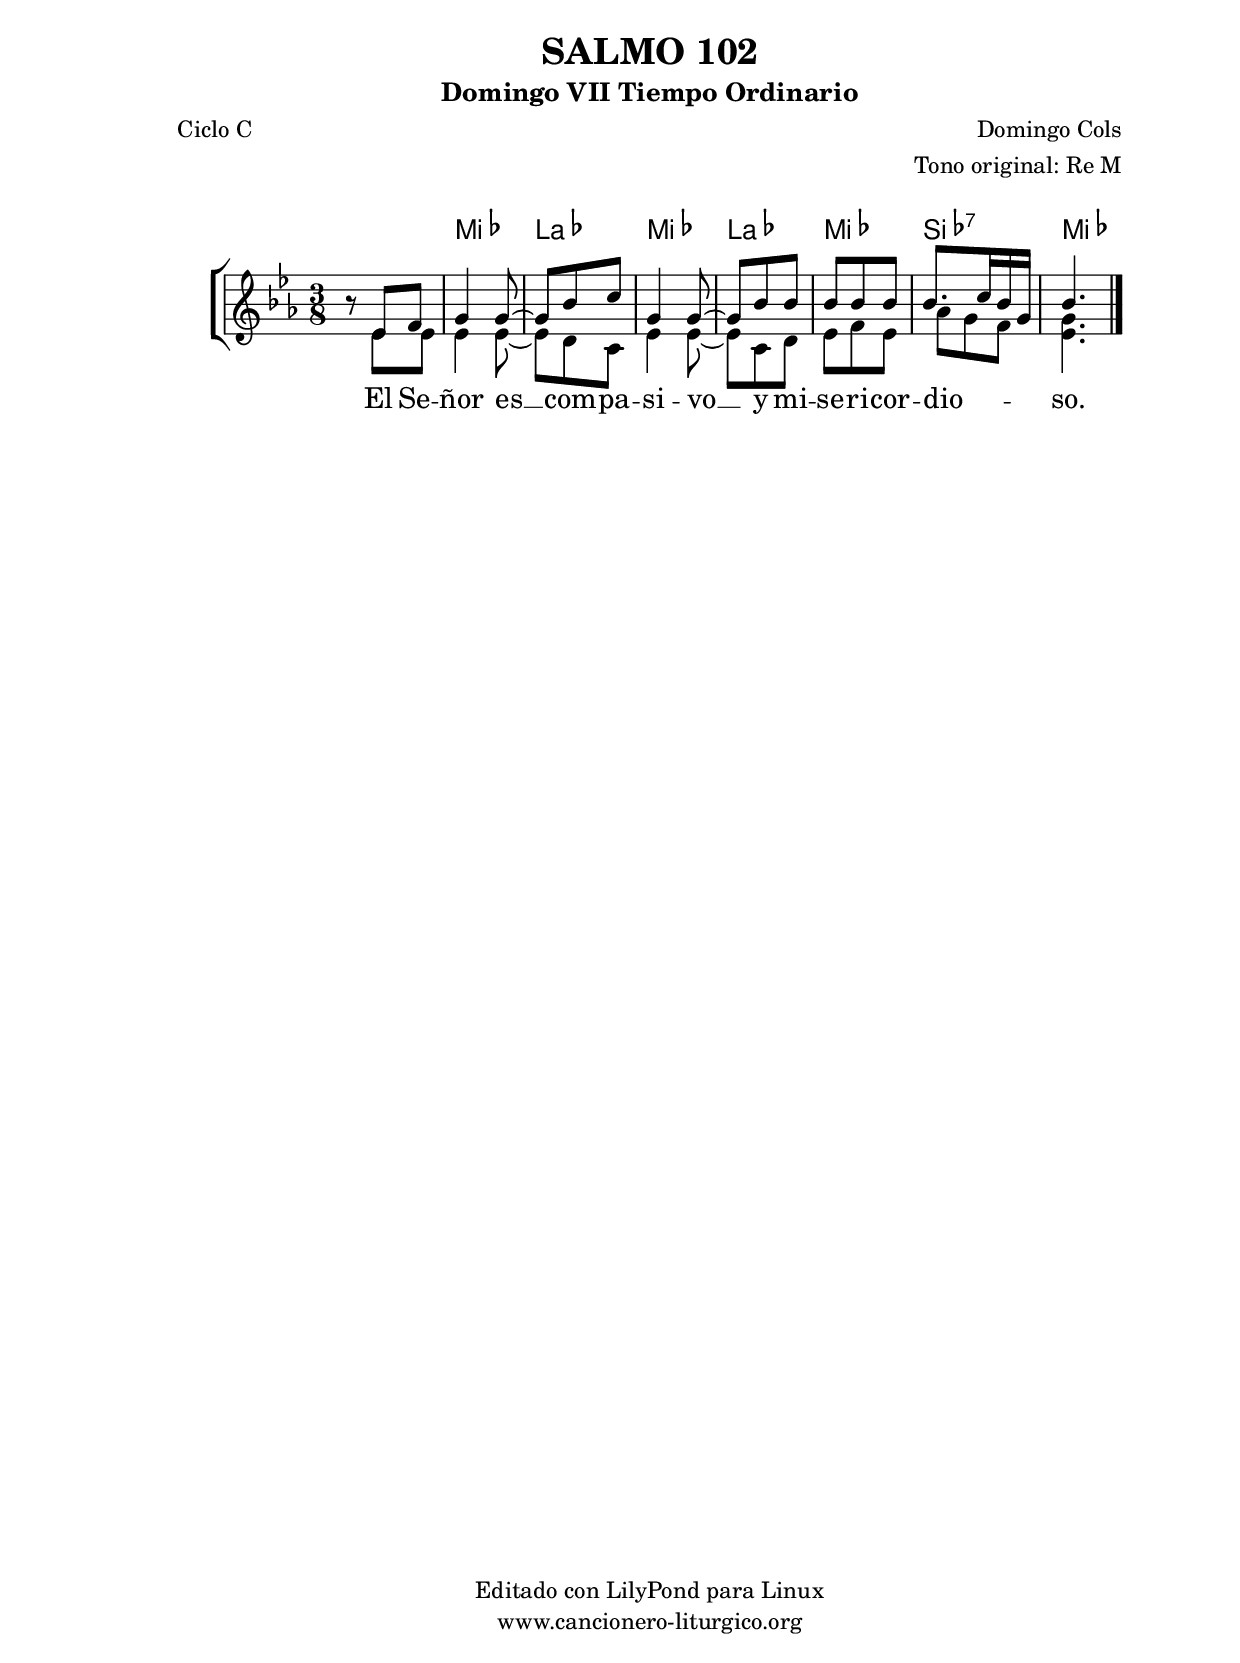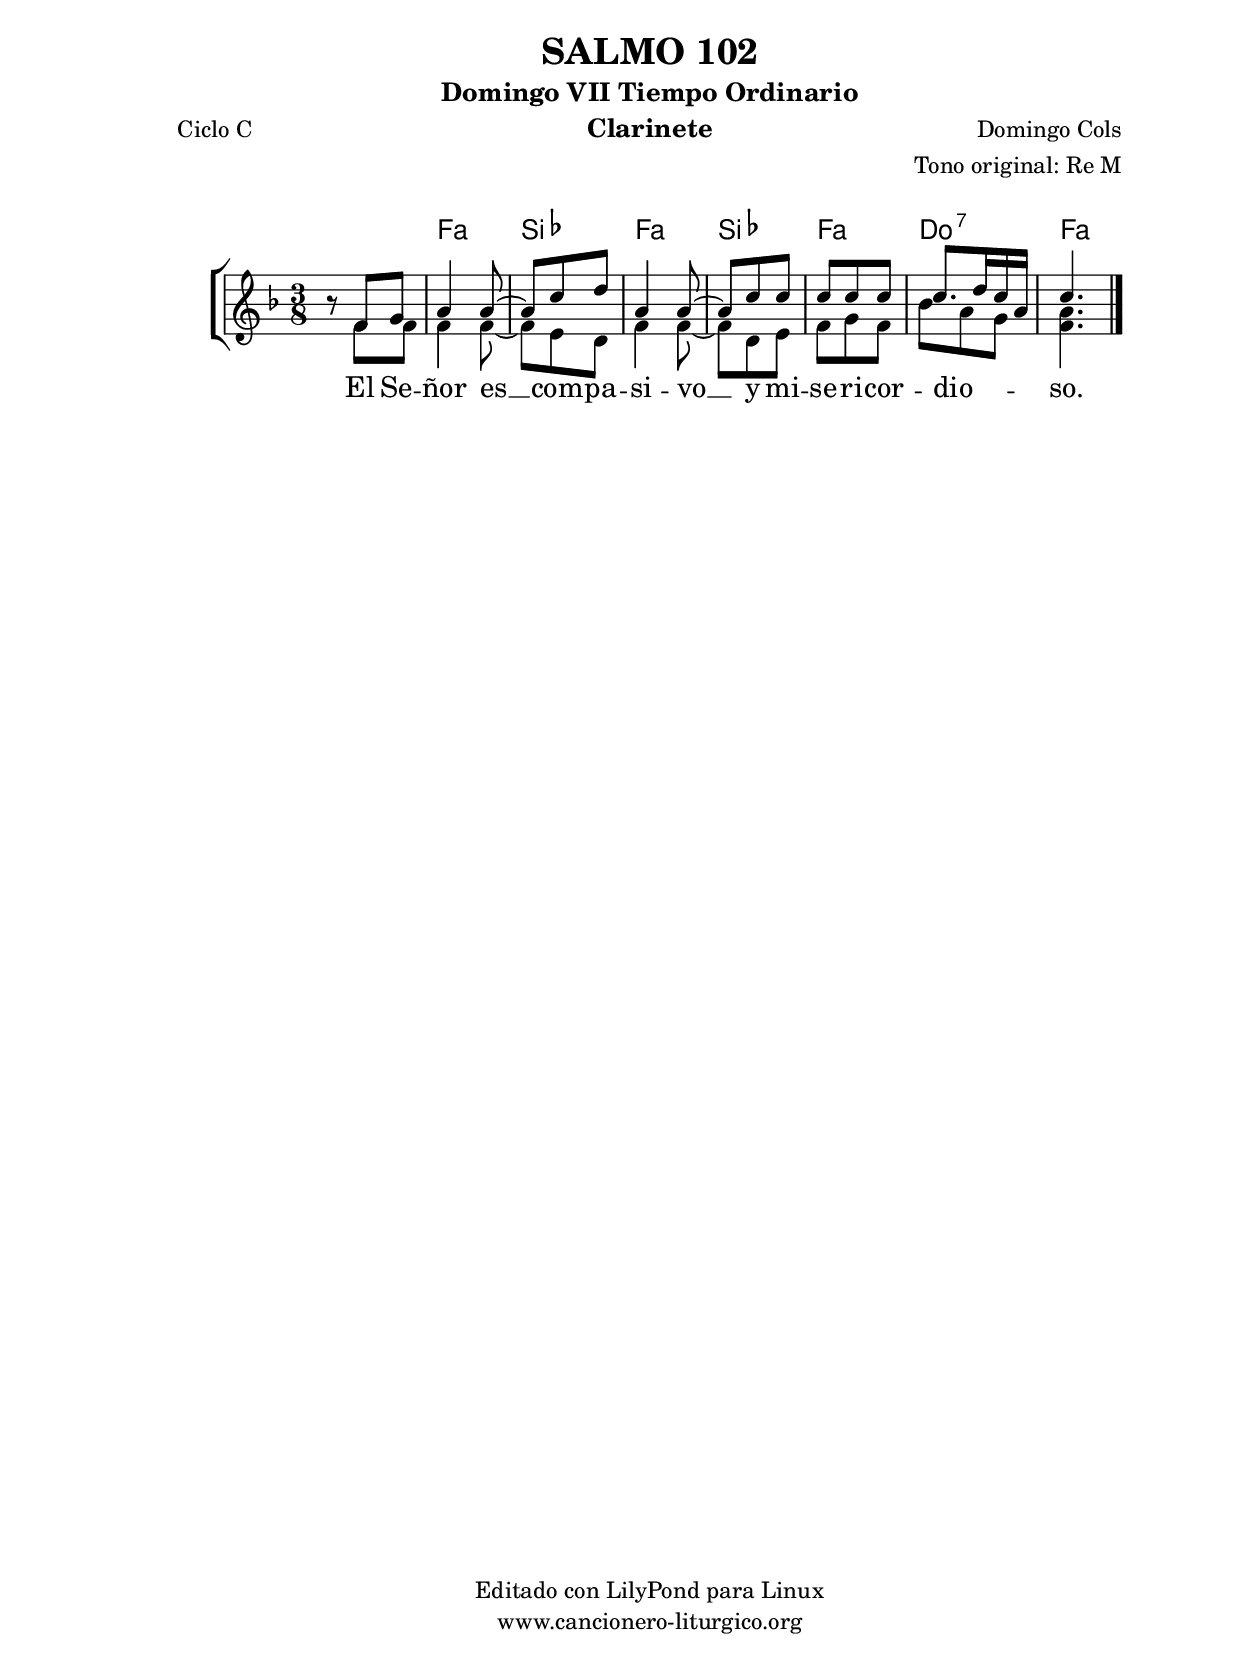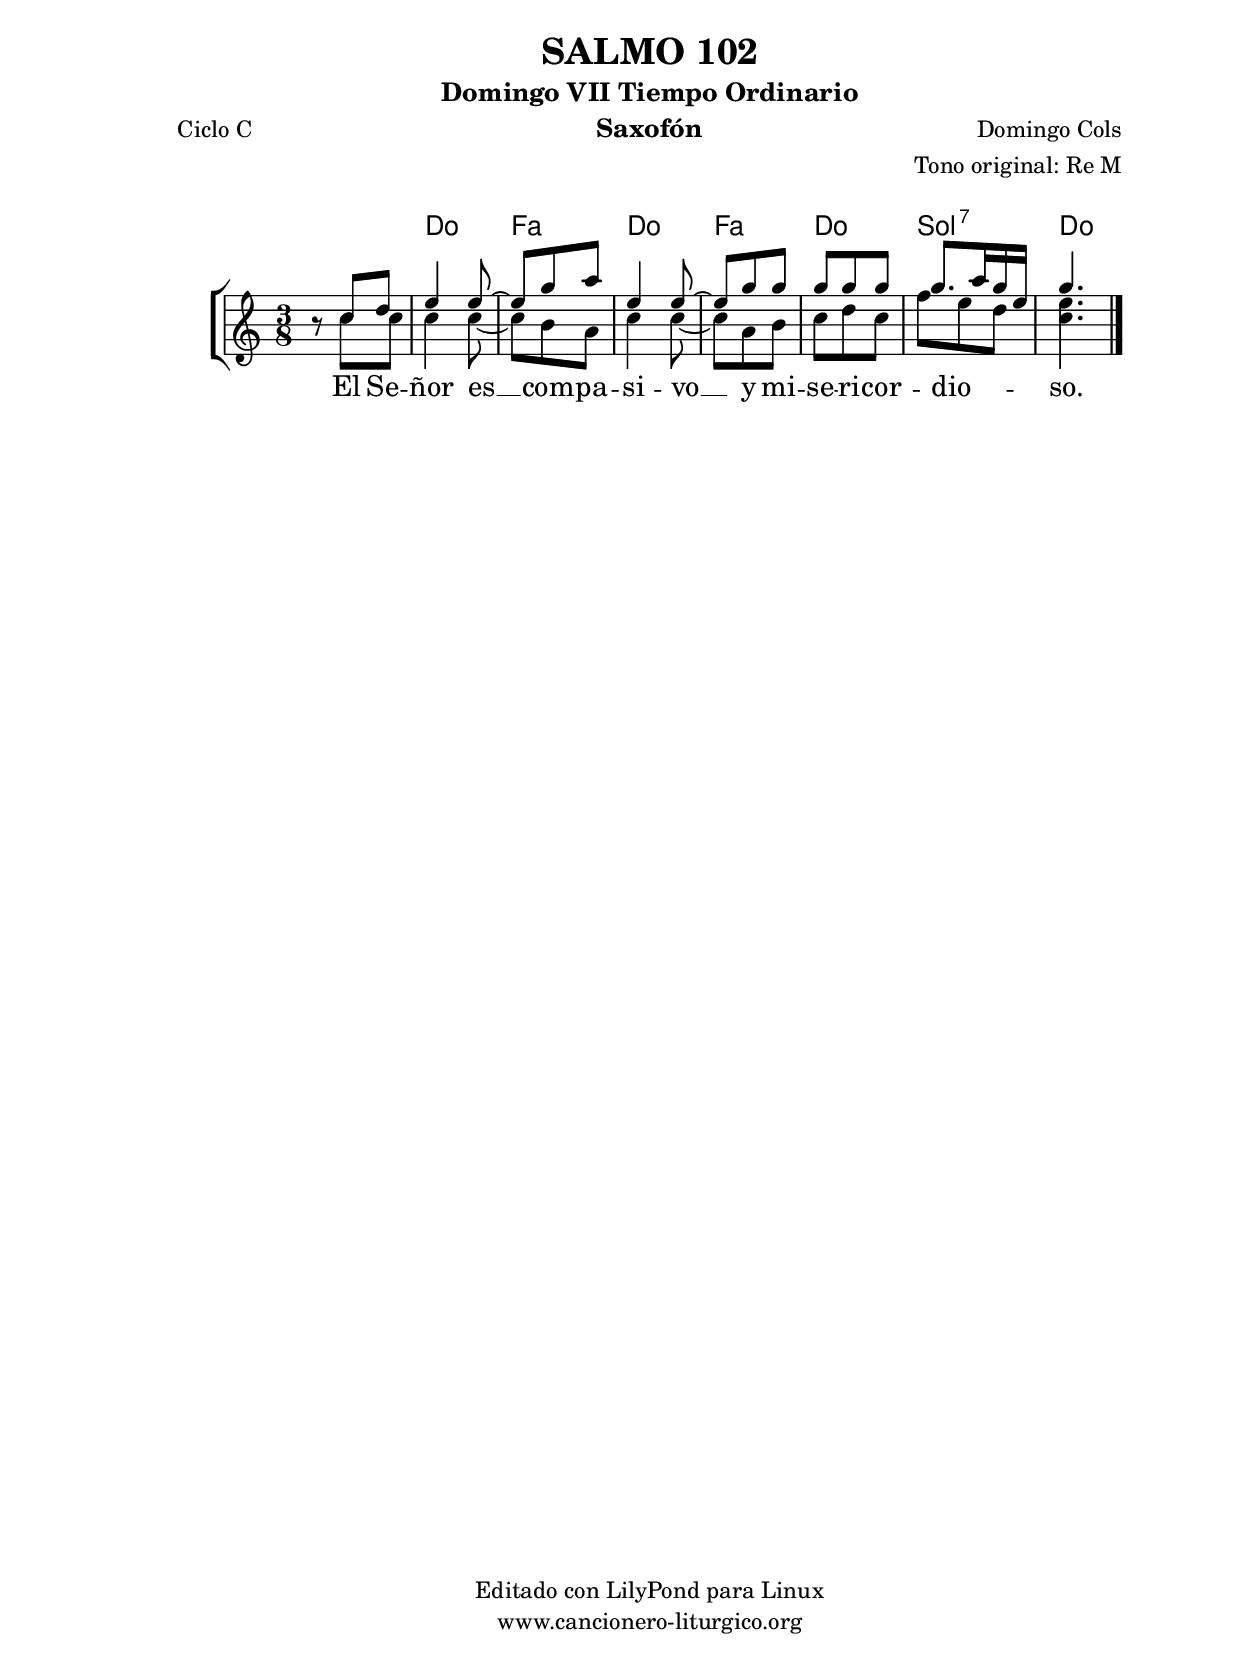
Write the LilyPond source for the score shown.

%
%para convertir .midi en .wav:
%timidity filename.midi -Ow -o finename.wav
%
%
%Para convertir de .wav a .mp3:
%lame -h -m j filename.wav
%
%
%para escuchar el midi:
%timidity nombrefichero.midi
%


%versión de lilypond para la que se ha escrito esta partitura:
\version "2.16.0"

	%Tamaño papel
	#(set-default-paper-size "a4")
	%Tamaño partitura
	#(set-global-staff-size 20)
	%No responde al pulsar sobre una nota
	#(ly:set-option 'point-and-click #f)

%parámetros del encabezamiento:
\header {
	title = "SALMO 102"
	subtitle = "Domingo VII Tiempo Ordinario"
	composer = "Domingo Cols"
	poet = "Ciclo C"
	meter = ""
	arranger = "Tono original: Re M"
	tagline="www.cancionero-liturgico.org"
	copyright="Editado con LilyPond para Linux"
	tiempo = "Ordinario"
	usos = "Salmo"
	letra = "El Señor es compasivo y misericordioso."
	}

%parámetros asociados al papel:
\paper  {
	oddHeaderMarkup = \markup {\fill-line { \on-the-fly #not-first-page \fromproperty #'header:title \on-the-fly #not-first-page \fromproperty #'header:composer }}
	evenHeaderMarkup = \markup {\fill-line { \fromproperty #'header:composer \fromproperty #'header:title }}
	#(set-paper-size "a4")
	print-page-number = ##f
	first-page-number = 1
	print-first-page-number = ##f
%	head-separation = 3.0 \cm
	top-margin = 2.0 \cm
	bottom-margin = 0.5\cm
%%%	bottom-margin = -1.0\cm
	left-margin = 3.0 \cm
	line-width = 16.0 \cm 
	indent = 8\mm
	interscoreline = 2.\mm
	between-system-space = 15\mm
%	para que las partituras no llenen la hoja:
	ragged-bottom = ##t
%	idem para la última hoja:
	ragged-last-bottom = ##f
%	para que las partituras llenen el ancho del papel:
	ragged-last = ##f
	after-title-space = 2.5 \cm
%page-count=1
%system-count=8

	%Flexible Vertical Spacing
%	markup-markup-spacing =
%	#'((basic-distance . 15) (minimum-distance . 15) (padding . 3))
	markup-system-spacing =
	#'((basic-distance . 15) (minimum-distance . 15) (padding . 3))
	system-system-spacing =
	#'((basic-distance . 15) (minimum-distance . 15) (padding . 3))
	score-system-spacing =
	#'((basic-distance . 15) (minimum-distance . 15) (padding . 5))
%	top-system-spacing = % header
%	#'((basic-distance . 8) (minimum-distance . 0) (padding . 3))
%	top-markup-spacing =
%	#'((basic-distance . 20) (minimum-distance . 20) (padding . 3))
	last-bottom-spacing = % footer
	#'((basic-distance . 5) (minimum-distance . 5) (padding . 3))
%	score-markup-spacing =
%	#'((basic-distance . 16) (minimum-distance . 13) (padding . 3))

	}


%parámetros que afectan a toda la partitura:
global =  {
	%clave de sol (G):
	\clef G
	%armadura:
	\transpose d ees
	\key d \major
	\tempo 4=80
	\set Score.tempoHideNote = ##t
	}


acordes = {
	\italianChords
	\chordmode {
	\transpose d ees
{

s4.
d4. g d g d a:7 d

	}
	}
}

melodia = 
	\transpose d ees
	\relative c'{
	\time 3/8

r8
<<
\new Voice = "arriba"
{
\voiceOne
d8 e
fis4 fis8~
fis8 a b
fis4 fis8~
fis8 a a
a8 a a
a8. b16 a fis
a4.
}

\new Voice
{
\voiceTwo
d,8 d
d4 d8~
d8 cis b
d4 d8~
d8 b cis
d8 e d
g8 fis e
<fis d>4.
}
>>

	\bar "|."
	}


texto = \lyricmode {
El Se -- ñor es __ com -- pa -- si -- vo __
y mi -- se -- ri -- cor -- dio -- _ _ _ so.
	}


acordesStaff = \context ChordNames = acordesStaff <<
	\set chordChanges = ##t
	\acordes
	>>


vozStaff = \context Voice = vozStaff
\with {\consists "Ambitus_engraver"}
<<
%	\set Staff.instrumentName = ""
%	\set Staff.shortInstrumentName = ""
%	\set Staff.midiInstrument = #"clarinet"
%	\set Staff.midiInstrument = #"cello"
%	\set Staff.midiInstrument = #"flute"
	\set Staff.midiInstrument = #"electric guitar (jazz)"
%	\set Staff.midiInstrument = #"english horn"
%	\set Staff.midiInstrument = #"violin"
%	\set Staff.midiInstrument = #"glockenspiel"
	\set Staff.midiMinimumVolume = #0.7
	\set Staff.midiMaximumVolume = #0.9
	\global
	\melodia
	>>

textoStaff = \context Lyrics = textoStaff <<
	\lyricsto arriba \texto
	>>

\book {
	\score {
		\context ChoirStaff {
			\override StaffGroup.SystemStartBracket #'collapse-height = #1
			\override Score.SystemStartBar #'collapse-height = #1
			<<
			\acordesStaff
			\vozStaff
			\textoStaff
			>>
			}
		\layout {
	    		\context {
				\Lyrics
				\override LyricText #'font-size = #2
				}
	   		 \context {
				\Score
				%fontSize = #3
				\override StaffSymbol #'staff-space = #(magstep +3)
				%\override Beam #'thickness = #0.55
				%\override SpacingSpanner #'spacing-increment = #1.0
				%\override Slur #'height-limit = #1.5
				}
			}
		}
	\score {
		\unfoldRepeats
		\context ChoirStaff {
			<<
			\acordesStaff
			\vozStaff
			>>
			}
		\midi {
	  		\context {
	  			\Score
				tempoWholesPerMinute = #(ly:make-moment 70 4)
				}
			}
		}
	}

%Partitura para clarinete
#(define output-suffix "C")
\book {
	\header{
		instrument = "Clarinete"
		}
	\score {
		\context ChoirStaff {
			\override StaffGroup.SystemStartBracket #'collapse-height = #1
			\override Score.SystemStartBar #'collapse-height = #1
\transpose c d
			<<
			\acordesStaff
			\vozStaff
			\textoStaff
			>>
			}
		\layout {
	    		\context {
				\Lyrics
				\override LyricText #'font-size = #2
				}
	   		 \context {
				\Score
				%fontSize = #3
				\override StaffSymbol #'staff-space = #(magstep +3)
				%\override Beam #'thickness = #0.55
				%\override SpacingSpanner #'spacing-increment = #1.0
				%\override Slur #'height-limit = #1.5
				}
			}
		}
	}

%Partitura para saxofón
#(define output-suffix "S")
\book {
	\header{
		instrument = "Saxofón"
		}
	\score {
		\context ChoirStaff {
			\override StaffGroup.SystemStartBracket #'collapse-height = #1
			\override Score.SystemStartBar #'collapse-height = #1
\transpose c a
			<<
			\acordesStaff
			\vozStaff
			\textoStaff
			>>
			}
		\layout {
	    		\context {
				\Lyrics
				\override LyricText #'font-size = #2
				}
	   		 \context {
				\Score
				%fontSize = #3
				\override StaffSymbol #'staff-space = #(magstep +3)
				%\override Beam #'thickness = #0.55
				%\override SpacingSpanner #'spacing-increment = #1.0
				%\override Slur #'height-limit = #1.5
				}
			}
		}
	}

